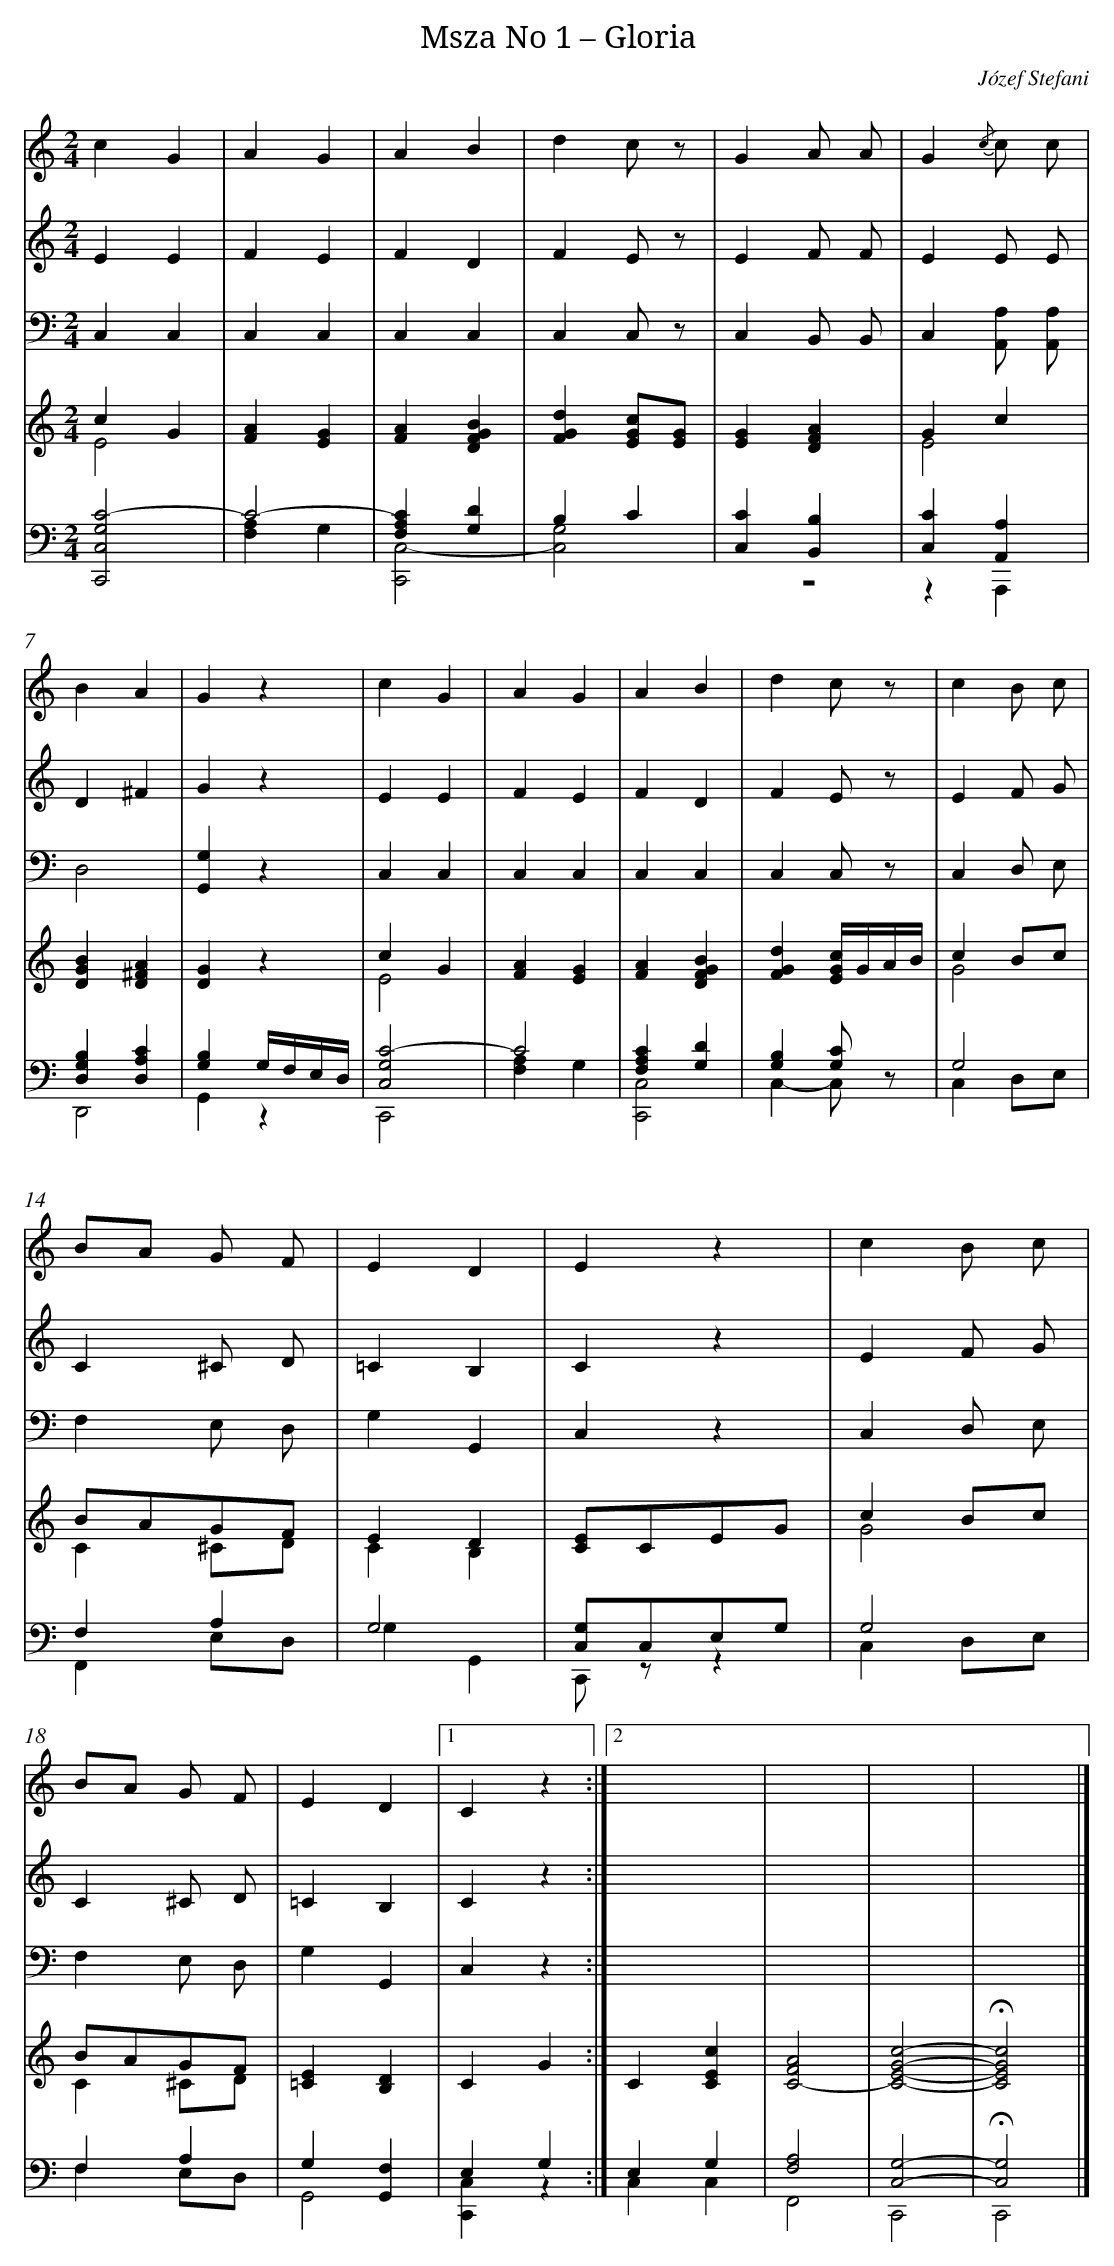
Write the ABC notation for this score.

X:1
T: Msza No 1 – Gloria
C: Józef Stefani
L: 1/4
M: 2/4
V: 1 clef=treble
V: 2 clef=treble
V: 3 clef=bass
V: 4 clef=treble
V: 5 clef=bass
K: C
[V:1] cG |
[V:2] EE |
[V:3] C,C, |
[V:4] cG & E2 |
[V:5] [C,,2-C,2-G,2C2-] |
[V:1] AG |
[V:2] FE |
[V:3] C,C, |
[V:4] [FA][EG] |
[V:5] C2- & [F,A,]G, |
[V:1] AB |
[V:2] FD |
[V:3] C,C, |
[V:4] [FA][DFGB] |
[V:5] [F,A,C][G,D] & [C,,2C,2]- |
[V:1] dc/ z/ |
[V:2] FE/ z/ |
[V:3] C,C,/ z/ |
[V:4] [FGd][E/G/c/][E/G/] |
[V:5] B,C & [C,2G,2] |
[V:1] GA/ A/ |
[V:2] EF/ F/ |
[V:3] C,B,,/ B,,/ |
[V:4] [EG][DFA] |
[V:5] [C,C][B,,B,] & z2 |
[V:1] G{/c} c/ c/ |
[V:2] EE/ E/ |
[V:3] C,[A,,/A,/] [A,,/A,/] |
[V:4] Gc & E2 |
[V:5] [C,C][A,,A,] & zA,,, |
[V:1] BA |
[V:2] D^F |
[V:3] D,2 |
[V:4] [DGB][D^FA] |
[V:5] [D,G,B,][D,A,C] & D,,2 |
[V:1] Gz |
[V:2] Gz |
[V:3] [G,,G,]z |
[V:4] [DG]z |
[V:5] [G,B,]G,//F,//E,//D,// & G,,z |
[V:1] cG |
[V:2] EE |
[V:3] C,C, |
[V:4] cG & E2 |
[V:5] [C,2-G,2C2-] & C,,2- |
[V:1] AG |
[V:2] FE |
[V:3] C,C, |
[V:4] [FA][EG] |
[V:5] C2 & [F,A,]G, |
[V:1] AB |
[V:2] FD |
[V:3] C,C, |
[V:4] [FA][DFGB] |
[V:5] [F,A,C][G,D] & [C,,2-C,2] |
[V:1] dc/ z/ |
[V:2] FE/ z/ |
[V:3] C,C,/ z/ |
[V:4] [FGd][E//G//c//]G//A//B// |
[V:5] [G,B,][G,/C/] z/ & C,-C,/ z/ |
[V:1] cB/ c/ |
[V:2] EF/ G/ |
[V:3] C,D,/ E,/ |
[V:4] cB/c/ & G2 |
[V:5] G,2 & C,D,/E,/ |
[V:1] B/A/ G/ F/ |
[V:2] C^C/ D/ |
[V:3] F,E,/ D,/ |
[V:4] B/A/G/F/ & C^C/D/ |
[V:5] F,A, & F,,E,/D,/ |
[V:1] ED |
[V:2] =CB, |
[V:3] G,G,, |
[V:4] ED & CB, |
[V:5] G,2 & G,G,, |
[V:1] Ez |
[V:2] Cz |
[V:3] C,z |
[V:4] [C/E/]C/E/G/ |
[V:5] [C,/G,/]C,/E,/G,/ & C,,/ z/z |
[V:1] cB/ c/ |
[V:2] EF/ G/ |
[V:3] C,D,/ E,/ |
[V:4] cB/c/ & G2 |
[V:5] G,2 & C,D,/E,/ |
[V:1] B/A/ G/ F/ |
[V:2] C^C/ D/ |
[V:3] F,E,/ D,/ |
[V:4] B/A/G/F/ & C^C/D/ |
[V:5] F,A, & F,E,/D,/ |
[V:1] ED |[1
[V:2] =CB, |
[V:3] G,G,, |
[V:4] [=CE][B,D] |
[V:5] G,[G,,F,] & G,,2 |
[V:1] Cz :|][2
[V:2] Cz :|]
[V:3] C,z :|]
[V:4] CG :|]
[V:5] E,G, & [C,,C,]z :|]
[V:1] x2 |
[V:2] x2 |
[V:3] x2 |
[V:4] C[CEc] |
[V:5] E,G, & C,C, |
[V:1] x2 |
[V:2] x2 |
[V:3] x2 |
[V:4] [C2-F2A2] |
[V:5] [F,2A,2] & F,,2 |
[V:1] x2 |
[V:2] x2 |
[V:3] x2 |
[V:4] [C2E2G2c2]- |
[V:5] [C,2G,2]- & C,,2 |
[V:1] x2 |]
[V:2] x2 |]
[V:3] x2 |]
[V:4] !fermata![C2E2G2c2] |]
[V:5] !fermata![C,2G,2] & C,,2 |]
